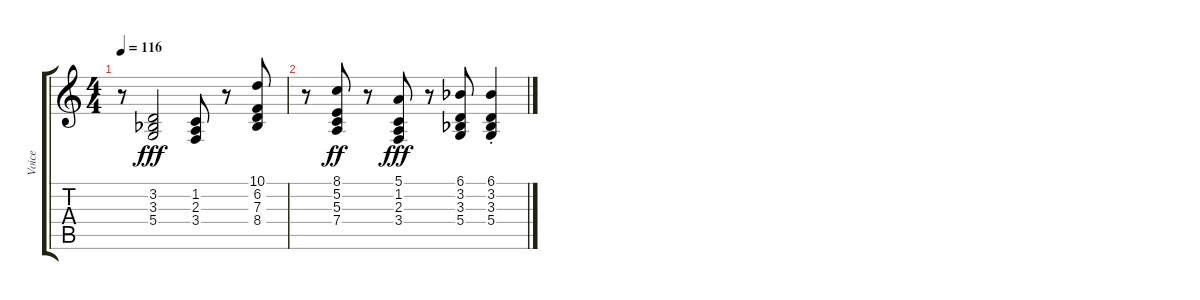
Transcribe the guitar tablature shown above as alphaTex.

\track ("Voice" "Voice") {instrument synthvoice}
\staff {score tabs}
\tuning (E4 B3 G3 D3 A2 E2) {hide}
\ts (4 4)
\tempo 116
\clef g2
\ks c
r.8{dy fff} (3.2 3.3{acc b} 5.4).2 (1.2 2.3 3.4).8 r.8 (10.1 6.2 7.3 8.4{acc b}).8 |
r.8 (8.1 5.2 5.3 7.4).8{dy ff} r.8 (5.1 1.2 2.3 3.4).8{dy fff} r.8 (6.1{acc b} 3.2 3.3{acc b} 5.4).8 (6.1{st acc b} 3.2{st} 3.3{st acc b} 5.4{st}).4
